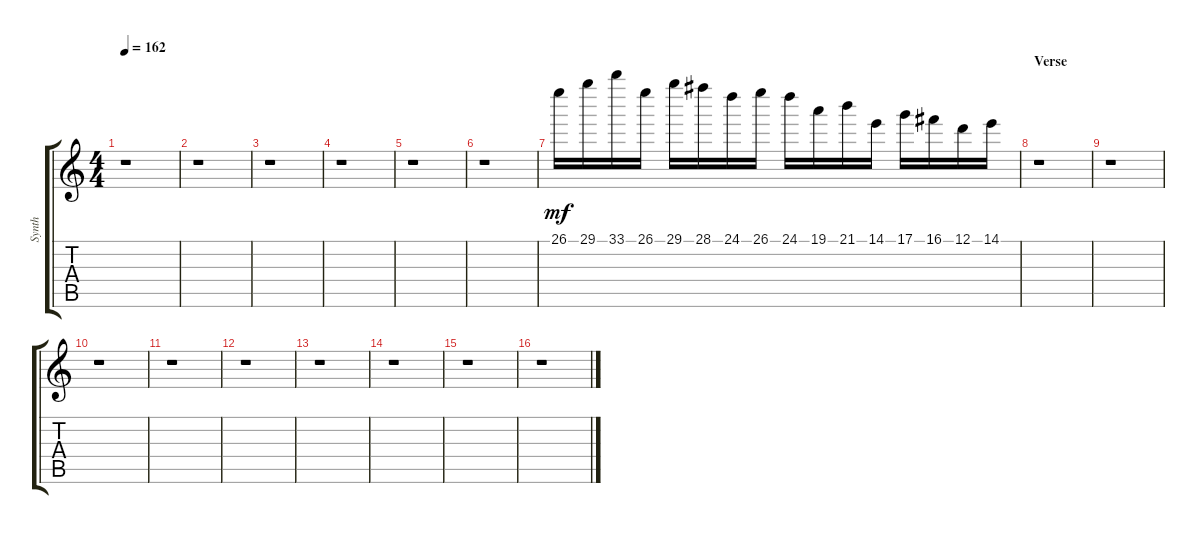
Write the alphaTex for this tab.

\track ("Synth" "Synth") {instrument electricguitarclean}
\staff {score tabs}
\tuning (D4 A3 F3 C3 G2 C2) {hide}
\ts (4 4)
\tempo 162
\clef g2
\ks aminor
r.1{dy mf} |
r.1 |
r.1 |
r.1 |
r.1 |
r.1 |
26.1.16 29.1.16 33.1.16 26.1.16 29.1.16 28.1.16 24.1.16 26.1.16 24.1.16 19.1.16 21.1.16 14.1.16 17.1.16 16.1.16 12.1.16 14.1.16 |
\section ("" "Verse")
r.1 |
r.1 |
r.1 |
r.1 |
r.1 |
r.1 |
r.1 |
r.1 |
r.1
